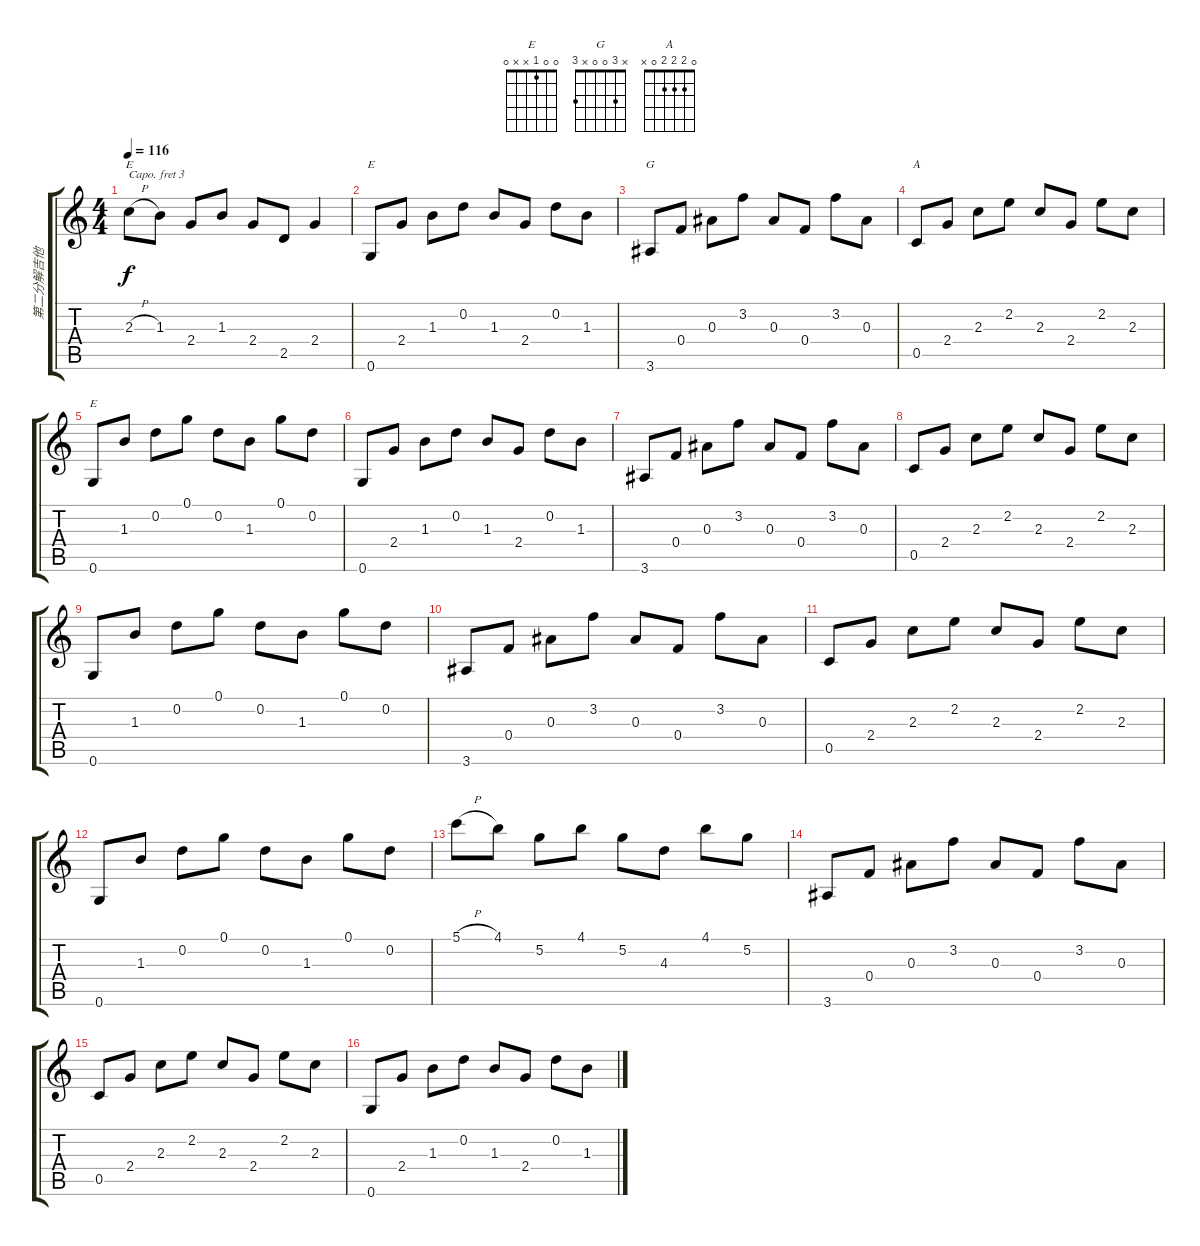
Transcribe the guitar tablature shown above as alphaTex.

\track ("第二分解吉他" "第二分解吉他") {instrument acousticguitarsteel}
\staff {score tabs}
\capo 3
\tuning (E4 B3 G3 D3 A2 E2) {hide}
\chord ("E" 4 5 4 x x x)
\chord ("E" 0 0 1 2 x 0)
\chord ("G" x 3 0 0 x 3)
\chord ("A" 0 2 2 2 0 x)
\chord ("E" 0 0 1 x x 0)
\ts (4 4)
\tempo 116
\clef g2
\ks c
2.3{h}.8{ch "E" dy f} 1.3.8 2.4.8 1.3.8 2.4.8 2.5.8 2.4.4 |
0.6.8{ch "E"} 2.4.8 1.3.8 0.2.8 1.3.8 2.4.8 0.2.8 1.3.8 |
3.6.8{ch "G"} 0.4.8 0.3.8 3.2.8 0.3.8 0.4.8 3.2.8 0.3.8 |
0.5.8{ch "A"} 2.4.8 2.3.8 2.2.8 2.3.8 2.4.8 2.2.8 2.3.8 |
0.6.8{ch "E"} 1.3.8 0.2.8 0.1.8 0.2.8 1.3.8 0.1.8 0.2.8 |
0.6.8 2.4.8 1.3.8 0.2.8 1.3.8 2.4.8 0.2.8 1.3.8 |
3.6.8 0.4.8 0.3.8 3.2.8 0.3.8 0.4.8 3.2.8 0.3.8 |
0.5.8 2.4.8 2.3.8 2.2.8 2.3.8 2.4.8 2.2.8 2.3.8 |
0.6.8 1.3.8 0.2.8 0.1.8 0.2.8 1.3.8 0.1.8 0.2.8 |
3.6.8 0.4.8 0.3.8 3.2.8 0.3.8 0.4.8 3.2.8 0.3.8 |
0.5.8 2.4.8 2.3.8 2.2.8 2.3.8 2.4.8 2.2.8 2.3.8 |
0.6.8 1.3.8 0.2.8 0.1.8 0.2.8 1.3.8 0.1.8 0.2.8 |
5.1{h}.8 4.1.8 5.2.8 4.1.8 5.2.8 4.3.8 4.1.8 5.2.8 |
3.6.8 0.4.8 0.3.8 3.2.8 0.3.8 0.4.8 3.2.8 0.3.8 |
0.5.8 2.4.8 2.3.8 2.2.8 2.3.8 2.4.8 2.2.8 2.3.8 |
0.6.8 2.4.8 1.3.8 0.2.8 1.3.8 2.4.8 0.2.8 1.3.8
